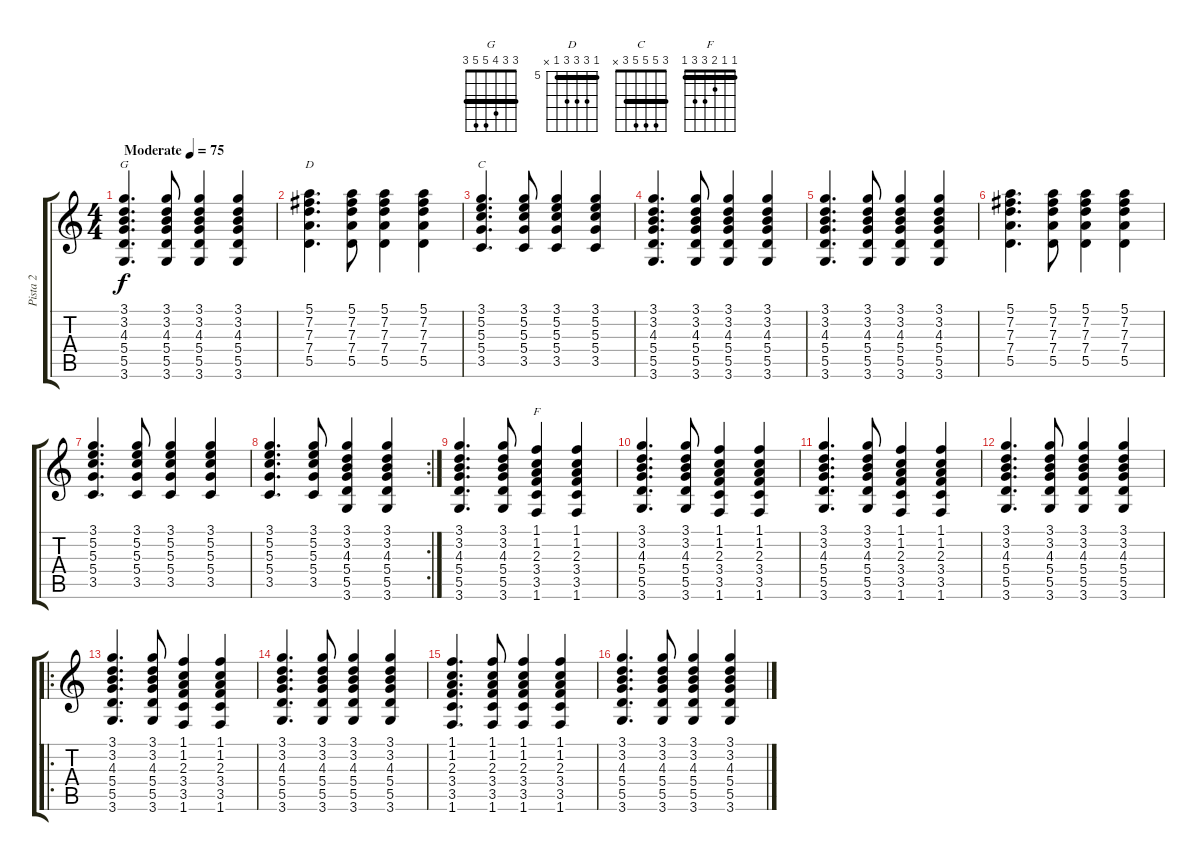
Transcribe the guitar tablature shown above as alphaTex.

\track ("Pista 2" "Pista 2") {instrument acousticguitarnylon}
\staff {score tabs}
\tuning (E4 B3 G3 D3 A2 E2) {hide}
\chord ("G" 3 3 4 5 5 3) {barre 3}
\chord ("D" 5 7 7 7 5 x) {firstfret 5 barre 5}
\chord ("C" 3 5 5 5 3 x) {barre 3}
\chord ("F" 1 1 2 3 3 1) {barre 1}
\ts (4 4)
\tempo (75 "Moderate")
\clef g2
\ks c
(3.1 3.2 4.3 5.4 5.5 3.6).4{d ch "G" dy f instrument acousticguitarnylon} (3.1 3.2 4.3 5.4 5.5 3.6).8 (3.1 3.2 4.3 5.4 5.5 3.6).4 (3.1 3.2 4.3 5.4 5.5 3.6).4 |
(5.1 7.2 7.3 7.4 5.5).4{d ch "D"} (5.1 7.2 7.3 7.4 5.5).8 (5.1 7.2 7.3 7.4 5.5).4 (5.1 7.2 7.3 7.4 5.5).4 |
(3.1 5.2 5.3 5.4 3.5).4{d ch "C"} (3.1 5.2 5.3 5.4 3.5).8 (3.1 5.2 5.3 5.4 3.5).4 (3.1 5.2 5.3 5.4 3.5).4 |
(3.1 3.2 4.3 5.4 5.5 3.6).4{d} (3.1 3.2 4.3 5.4 5.5 3.6).8 (3.1 3.2 4.3 5.4 5.5 3.6).4 (3.1 3.2 4.3 5.4 5.5 3.6).4 |
(3.1 3.2 4.3 5.4 5.5 3.6).4{d} (3.1 3.2 4.3 5.4 5.5 3.6).8 (3.1 3.2 4.3 5.4 5.5 3.6).4 (3.1 3.2 4.3 5.4 5.5 3.6).4 |
(5.1 7.2 7.3 7.4 5.5).4{d} (5.1 7.2 7.3 7.4 5.5).8 (5.1 7.2 7.3 7.4 5.5).4 (5.1 7.2 7.3 7.4 5.5).4 |
(3.1 5.2 5.3 5.4 3.5).4{d} (3.1 5.2 5.3 5.4 3.5).8 (3.1 5.2 5.3 5.4 3.5).4 (3.1 5.2 5.3 5.4 3.5).4 |
\rc 2
(3.1 5.2 5.3 5.4 3.5).4{d} (3.1 5.2 5.3 5.4 3.5).8 (3.1 3.2 4.3 5.4 5.5 3.6).4 (3.1 3.2 4.3 5.4 5.5 3.6).4 |
(3.1 3.2 4.3 5.4 5.5 3.6).4{d} (3.1 3.2 4.3 5.4 5.5 3.6).8 (1.1 1.2 2.3 3.4 3.5 1.6).4{ch "F"} (1.1 1.2 2.3 3.4 3.5 1.6).4 |
(3.1 3.2 4.3 5.4 5.5 3.6).4{d} (3.1 3.2 4.3 5.4 5.5 3.6).8 (1.1 1.2 2.3 3.4 3.5 1.6).4 (1.1 1.2 2.3 3.4 3.5 1.6).4 |
(3.1 3.2 4.3 5.4 5.5 3.6).4{d} (3.1 3.2 4.3 5.4 5.5 3.6).8 (1.1 1.2 2.3 3.4 3.5 1.6).4 (1.1 1.2 2.3 3.4 3.5 1.6).4 |
(3.1 3.2 4.3 5.4 5.5 3.6).4{d} (3.1 3.2 4.3 5.4 5.5 3.6).8 (3.1 3.2 4.3 5.4 5.5 3.6).4 (3.1 3.2 4.3 5.4 5.5 3.6).4 |
\ro
(3.1 3.2 4.3 5.4 5.5 3.6).4{d} (3.1 3.2 4.3 5.4 5.5 3.6).8 (1.1 1.2 2.3 3.4 3.5 1.6).4 (1.1 1.2 2.3 3.4 3.5 1.6).4 |
(3.1 3.2 4.3 5.4 5.5 3.6).4{d} (3.1 3.2 4.3 5.4 5.5 3.6).8 (3.1 3.2 4.3 5.4 5.5 3.6).4 (3.1 3.2 4.3 5.4 5.5 3.6).4 |
(1.1 1.2 2.3 3.4 3.5 1.6).4{d} (1.1 1.2 2.3 3.4 3.5 1.6).8 (1.1 1.2 2.3 3.4 3.5 1.6).4 (1.1 1.2 2.3 3.4 3.5 1.6).4 |
(3.1 3.2 4.3 5.4 5.5 3.6).4{d} (3.1 3.2 4.3 5.4 5.5 3.6).8 (3.1 3.2 4.3 5.4 5.5 3.6).4 (3.1 3.2 4.3 5.4 5.5 3.6).4
